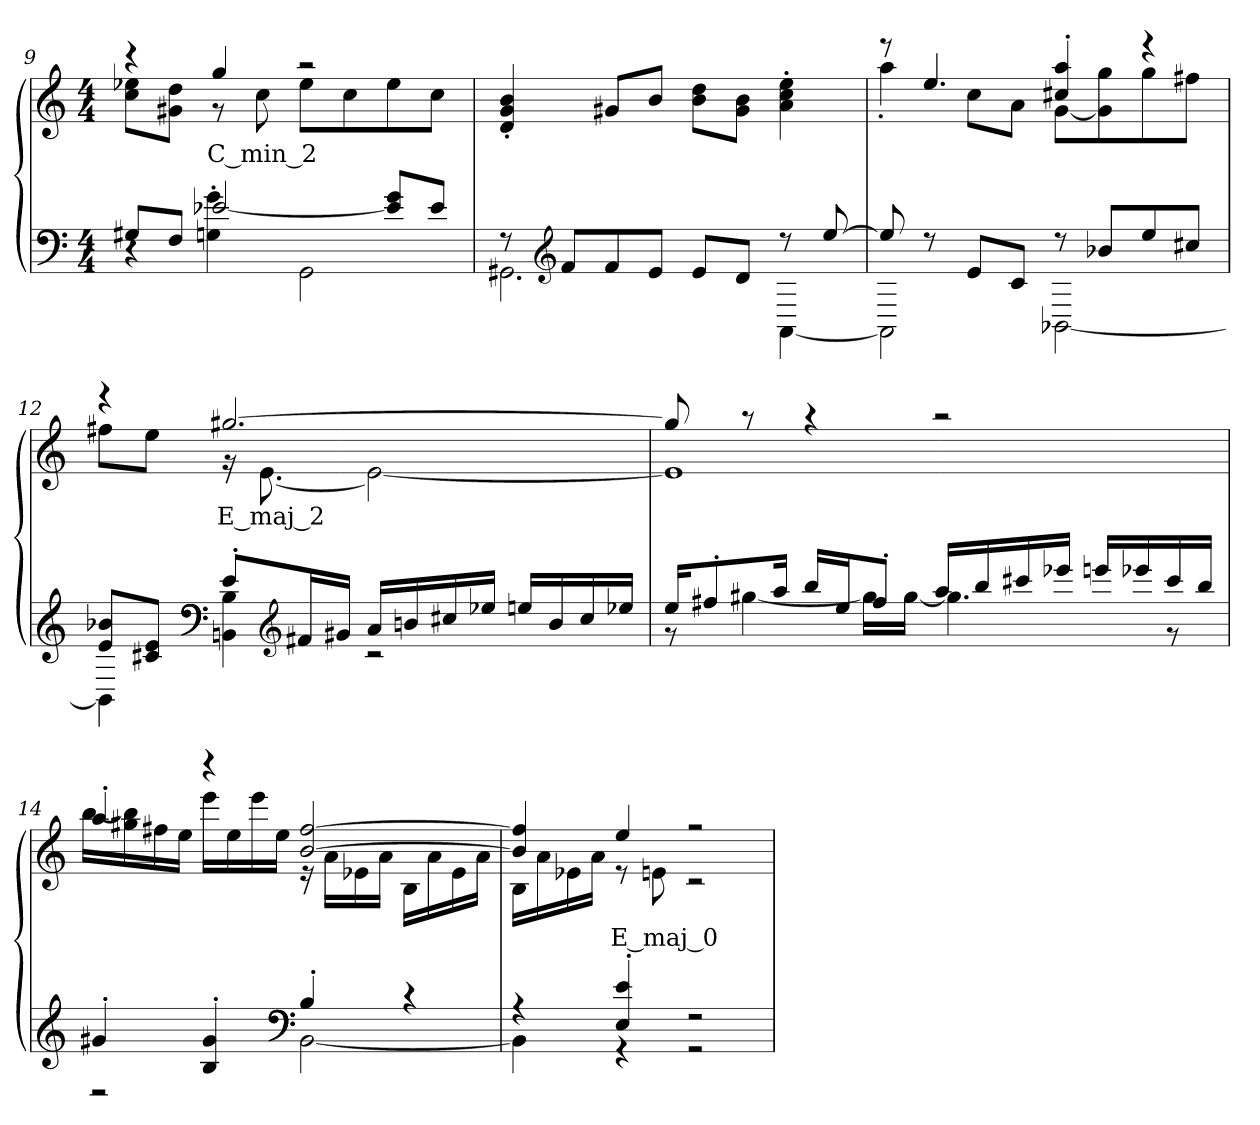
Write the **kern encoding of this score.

**kern	**kern	**text
*part1	*part1	*part1
*staff2	*staff1	*staff1
*clefF4	*clefG2	*
*k[]	*k[]	*
*M4/4	*M4/4	*
=9	=9	=9
*^	*^	*
*	*^	*	*	*
1ryy	8G#X/L	4r	4r	8cc\ 8ee-X\L	.
.	8F/J	.	.	8g#X\ 8dd\J	.
.	[2e-X/	4Gn'\ 4g'\	4gg/	8r	C_min_2
.	.	.	.	8cc\	.
.	.	2GG\	2r	8ee-\L	.
.	.	.	.	8cc\	.
.	8e-]/ 8g/L	.	.	8ee-\	.
.	8e-/J	.	.	8cc\J	.
*	*v	*v	*	*	*
*	*	*v	*v	*
=10	=10	=10	=10
8r	2.GG#X\	4d'/ 4g'/ 4b'/	.
*clefG2	*	*	*
8f/L	.	.	.
8f/	.	8g#X/L	.
8e/J	.	8b/J	.
8e/L	.	8b\ 8dd\L	.
8d/J	.	8g#\ 8b\J	.
8r	[4AA\	4a'\ 4cc'\ 4ee'\	.
[8ee/	.	.	.
=11	=11	=11	=11
*	*	*^	*
8ee/]	2AA\]	8r	4aa'\	.
8r	.	4.ee/	.	.
8e/L	.	.	8cc\L	.
8c/J	.	.	8a\J	.
8r	[2BB-X\	4cc#X'/ 4aa'/	[8g\L	.
8b-X/L	.	.	8g]\ 8gg\	.
8ee/	.	4r	8gg\	.
8cc#X/J	.	.	8ff#X\J	.
=12	=12	=12	=12	=12
8e/ 8b-X/L	4BB-\]	4r	8ff#X\L	.
8c#X/ 8e/J	.	.	8ee\J	.
*clefF4	*	*	*	*
8e'/L	4BBn\ 4B\	[2.gg#X/	16r	E_maj_2
.	.	.	[8.e\	.
*clefG2	*	*	*	*
16f#X/L	.	.	.	.
16g#X/JJ	.	.	.	.
16a/LL	2r	.	2e\_	.
16bn/	.	.	.	.
16cc#X/	.	.	.	.
16ee-X/JJ	.	.	.	.
16een/LL	.	.	.	.
16b/	.	.	.	.
16cc#/	.	.	.	.
16ee-X/JJ	.	.	.	.
=13	=13	=13	=13	=13
16ee/KL	8r	8gg#/]	1e]	.
8ff#X'/	.	.	.	.
.	[4gg#X\	8r	.	.
16aa/Jk	.	.	.	.
16bb/LL	.	4r	.	.
16ee/J	.	.	.	.
8ff#'/J	16gg#\LL]	.	.	.
.	[16gg#\JJ	.	.	.
16aa/LL	4.gg#\]	2r	.	.
16bb/	.	.	.	.
16ccc#X/	.	.	.	.
16eee-X/JJ	.	.	.	.
16eeen/LL	.	.	.	.
16eee-X/	.	.	.	.
16ccc#/	8r	.	.	.
16bb/JJ	.	.	.	.
=14	=14	=14	=14	=14
4g#X'/	2r	4aa'/	[16bb\LL	.
.	.	.	16gg#X\ 16bb]\	.
.	.	.	16ff#X\	.
.	.	.	16ee\JJ	.
4B'/ 4g#'/	.	4r	16eee\LL	.
.	.	.	16ee\	.
.	.	.	16eee\	.
.	.	.	16ee\JJ	.
*clefF4	*	*	*	*
4B'/	[2BB\	[2b/ [2ff#/	16r	.
.	.	.	16a\LL	.
.	.	.	16e-X\	.
.	.	.	16a\JJ	.
4r	.	.	16B\LL	.
.	.	.	16a\	.
.	.	.	16e-\	.
.	.	.	16a\JJ	.
=15	=15	=15	=15	=15
4r	4BB\]	4b]/ 4ff#]/	16B\LL	.
.	.	.	16a\	.
.	.	.	16e-X\	.
.	.	.	16a\JJ	.
4E'/ 4e'/	4r	4ee/	8r	E_maj_0
.	.	.	8en\	.
2r	2r	2r	2r	.
*v	*v	*	*	*
*	*v	*v	*
=	=	=
*-	*-	*-
